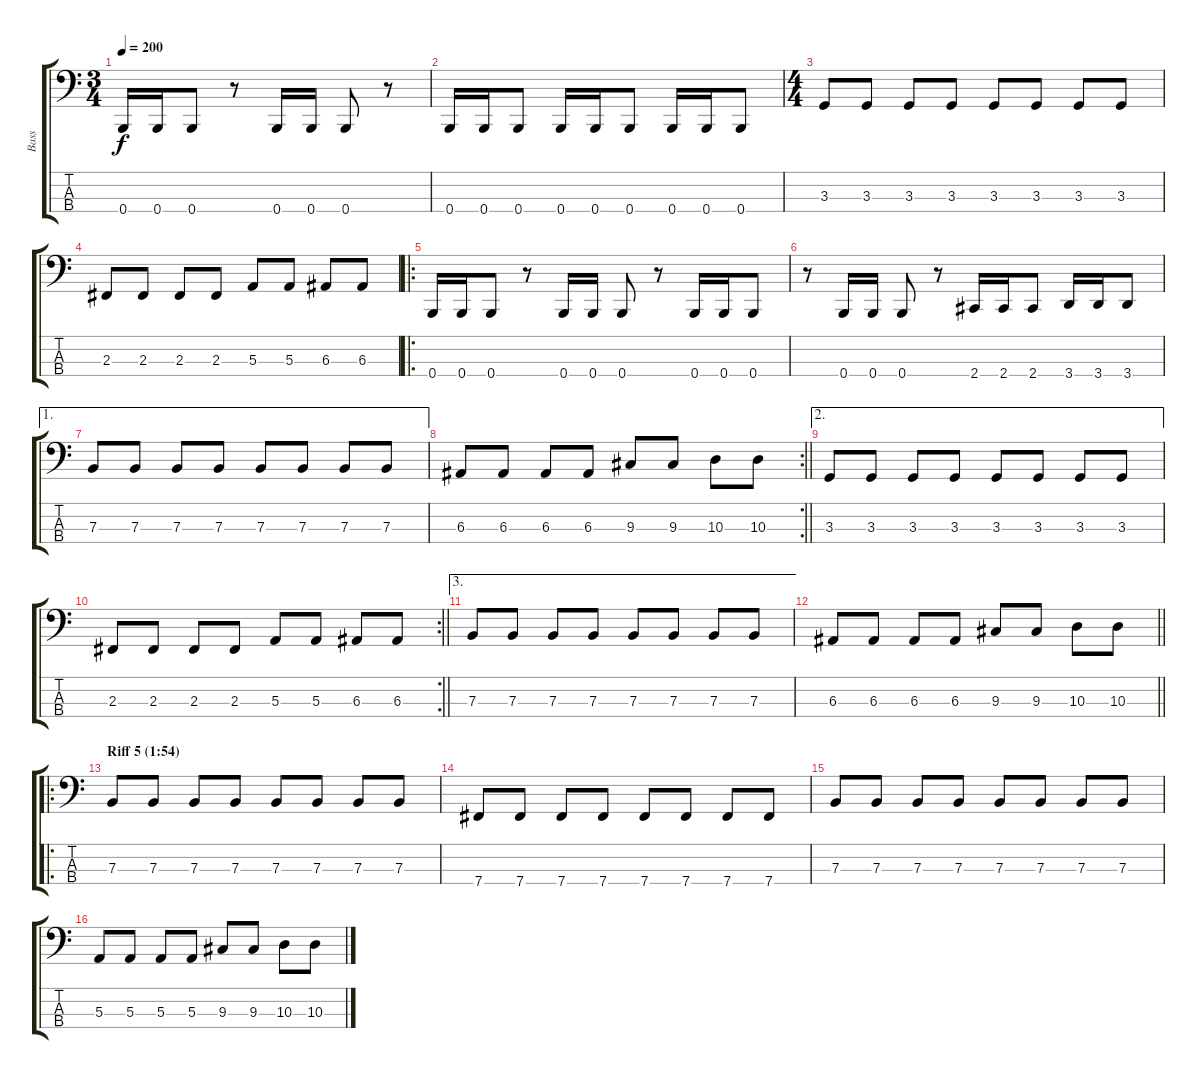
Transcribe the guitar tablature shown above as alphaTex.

\track ("Bass" "Bass") {instrument electricbassfinger}
\staff {score tabs}
\tuning (D2 A1 E1 B0) {hide}
\ts (3 4)
\tempo 200
\clef f4
\ks c
0.4.16{dy f} 0.4.16 0.4.8 r.8 0.4.16 0.4.16 0.4.8 r.8 |
0.4.16 0.4.16 0.4.8 0.4.16 0.4.16 0.4.8 0.4.16 0.4.16 0.4.8 |
\ts (4 4)
3.3.8 3.3.8 3.3.8 3.3.8 3.3.8 3.3.8 3.3.8 3.3.8 |
2.3.8 2.3.8 2.3.8 2.3.8 5.3.8 5.3.8 6.3.8 6.3.8 |
\ro
0.4.16 0.4.16 0.4.8 r.8 0.4.16 0.4.16 0.4.8 r.8 0.4.16 0.4.16 0.4.8 |
r.8 0.4.16 0.4.16 0.4.8 r.8 2.4.16 2.4.16 2.4.8 3.4.16 3.4.16 3.4.8 |
\ae 1
7.3.8 7.3.8 7.3.8 7.3.8 7.3.8 7.3.8 7.3.8 7.3.8 |
\rc 2
\barLineRight lightlight
6.3.8 6.3.8 6.3.8 6.3.8 9.3.8 9.3.8 10.3.8 10.3.8 |
\ae 2
3.3.8 3.3.8 3.3.8 3.3.8 3.3.8 3.3.8 3.3.8 3.3.8 |
\rc 2
\barLineRight lightlight
2.3.8 2.3.8 2.3.8 2.3.8 5.3.8 5.3.8 6.3.8 6.3.8 |
\ae 3
7.3.8 7.3.8 7.3.8 7.3.8 7.3.8 7.3.8 7.3.8 7.3.8 |
\barLineRight lightlight
6.3.8 6.3.8 6.3.8 6.3.8 9.3.8 9.3.8 10.3.8 10.3.8 |
\ro
\section ("" "Riff 5 (1:54)")
7.3.8 7.3.8 7.3.8 7.3.8 7.3.8 7.3.8 7.3.8 7.3.8 |
7.4.8 7.4.8 7.4.8 7.4.8 7.4.8 7.4.8 7.4.8 7.4.8 |
7.3.8 7.3.8 7.3.8 7.3.8 7.3.8 7.3.8 7.3.8 7.3.8 |
5.3.8 5.3.8 5.3.8 5.3.8 9.3.8 9.3.8 10.3.8 10.3.8
